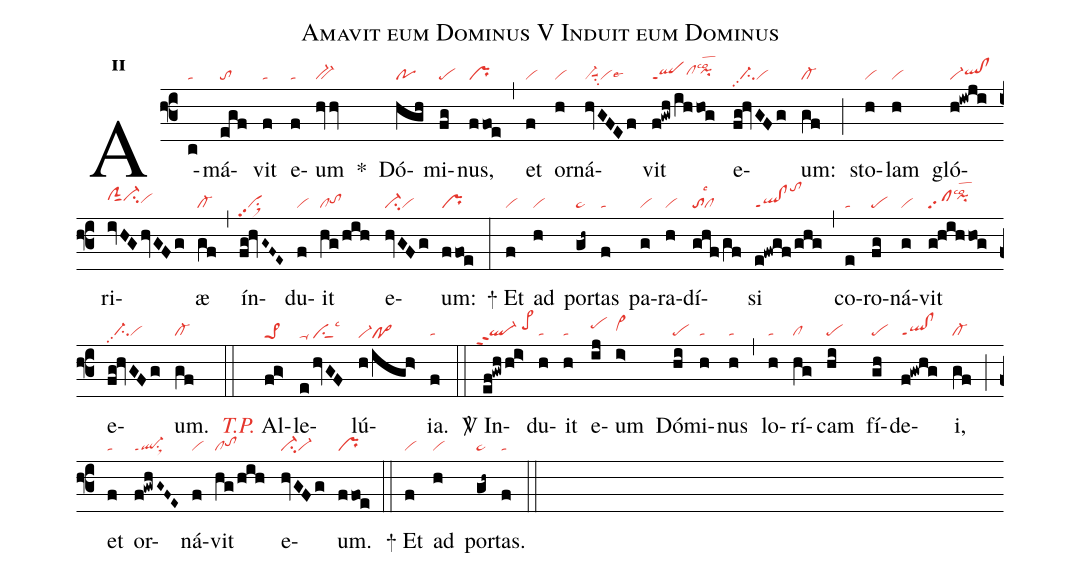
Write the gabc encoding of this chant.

name:Amavit eum Dominus V Induit eum Dominus;
office-part:re;
mode:2;
nabc-lines:1;
%%
initial-style: 1;
name: Amavit eum Dominus;
mode: 2;
office-part: Responsorium;
annotation: Resp.;
annotation: ii;
nabc-lines:1;
%%
(f3) A(c|ta)má(egf|to)vit(f|ta) e(f|ta)um(hvhv|bv-) <sp>*</sp>() Dó(hgh|po)mi(fg|pe)nus,(ffoe|pr) (,) et(f|vi) or(h|vi)ná(hvGFEf|vi-suu1su2vilse6)vit(f!gwh/ihhog|qlppt1clhhpihhlsco2) e(fg!hvGFg|//ci-pp2vi)um:(gf|cl-) (;) sto(h|vi)lam(h|vi) gló(h!iwji|vi-qlhh!clhh)ri(ivHGhvGFg|clShisut1ci-hivihh)æ(gf|cl-) (,) ín(fg!hvG~F~E~|ci>pp2)du(f|vi)it(hg/hih|cltohh) e(hvGFg|ci-vi)um:(ffoe|pr) (:)
<sp>+</sp> Et(f|vi) ad(h|vi) por(gh~|pe~)tas(f|ta) pa(g|vi)ra(h|vi)dí(ghf/gf|tolsc3`cl)si(e!fwgf/ghg|ql!clppt1tohm) (,) co(e|ta)ro(fg|pe)ná(g|vi)vit(g!hihhog|clpp2pihilsco2) e(fg!hvGFg|//ci-pp2vi)um.(gf|cl-) (::) <c><i>T.P.</i></c> Al(fg>|pe>1he)le(e/hvGF|ta-he/vihesu1sut1lsc3)lú(h/igh>|vi-hepo>he){ia}.(f|ta) (::)

<sp>V/</sp> In(ef!gwh/hi>|``ql-ppt2/pe>hi)du(h|ta)it(h|ta) e(ij|pehi)um(i>|vi>hh) Dó(hi|pe)mi(h|ta)nus(h|ta) (,) lo(h|ta)rí(hg|cl)cam(hi|pe) fí(gh|pe)de(f!gwhg|ql!clppt1)i,(gf|cl-) (;) et(f|ta) or(f!gwhG~F~E~|ql-ppt1su1sux1)ná(f|vi)vit(hg/hih|cltohh) e(hvGFg|ci-vi-)um.(ffoe|pr) (::)
<sp>+</sp> Et(f|vi) ad(h|vi) por(gh~|pe~)tas.(f|ta) (::)
